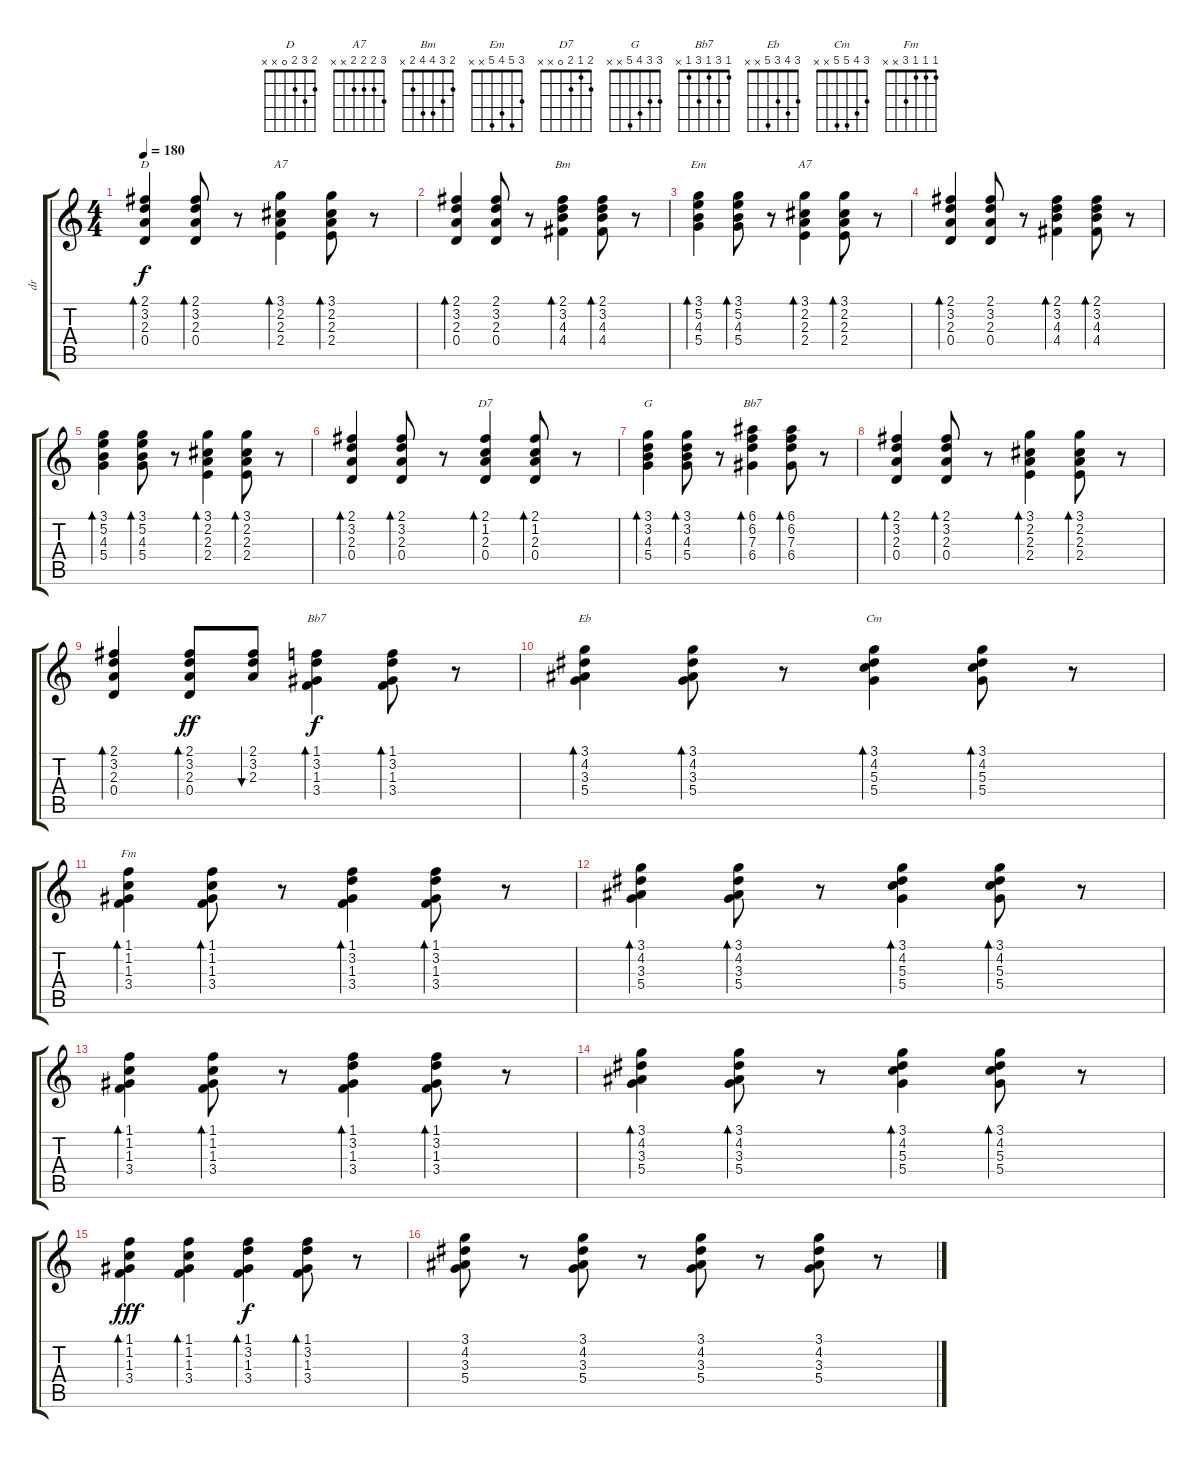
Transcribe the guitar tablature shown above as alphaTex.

\track ("dr" "dr") {instrument acousticguitarnylon}
\staff {score tabs}
\tuning (E4 B3 G3 D3 A2 E2) {hide}
\chord ("D" 2 3 2 0 x x)
\chord ("A7" 3 2 2 2 0 x)
\chord ("Bm" 2 3 4 4 2 x)
\chord ("Em" 3 5 4 5 x x)
\chord ("A7" 3 2 2 2 x x)
\chord ("D7" 2 1 2 0 x x)
\chord ("G" 3 3 4 5 x x)
\chord ("Bb7" 6 6 7 6 x x) {firstfret 6}
\chord ("Bb7" 1 3 1 3 1 x)
\chord ("Eb" 3 4 3 5 x x)
\chord ("Cm" 3 4 5 5 x x)
\chord ("Fm" 1 1 1 3 x x)
\ts (4 4)
\tempo 180
\clef g2
\ks c
(2.1 3.2 2.3 0.4).4{bd 30 ch "D" dy f} (2.1 3.2 2.3 0.4).8{bd 30} r.8 (3.1 2.2 2.3 2.4).4{bd 30 ch "A7"} (3.1 2.2 2.3 2.4).8{bd 30} r.8 |
(2.1 3.2 2.3 0.4).4{bd 30} (2.1 3.2 2.3 0.4).8 r.8 (2.1 3.2 4.3 4.4).4{bd 30 ch "Bm"} (2.1 3.2 4.3 4.4).8{bd 30} r.8 |
(3.1 5.2 4.3 5.4).4{bd 30 ch "Em"} (3.1 5.2 4.3 5.4).8{bd 30} r.8 (3.1 2.2 2.3 2.4).4{bd 30 ch "A7"} (3.1 2.2 2.3 2.4).8{bd 30} r.8 |
(2.1 3.2 2.3 0.4).4{bd 30} (2.1 3.2 2.3 0.4).8 r.8 (2.1 3.2 4.3 4.4).4{bd 30} (2.1 3.2 4.3 4.4).8{bd 30} r.8 |
(3.1 5.2 4.3 5.4).4{bd 30} (3.1 5.2 4.3 5.4).8{bd 30} r.8 (3.1 2.2 2.3 2.4).4{bd 30} (3.1 2.2 2.3 2.4).8{bd 30} r.8 |
(2.1 3.2 2.3 0.4).4{bd 30} (2.1 3.2 2.3 0.4).8{bd 30} r.8 (2.1 1.2 2.3 0.4).4{bd 30 ch "D7"} (2.1 1.2 2.3 0.4).8{bd 30} r.8 |
(3.1 3.2 4.3 5.4).4{bd 30 ch "G"} (3.1 3.2 4.3 5.4).8{bd 30} r.8 (6.1 6.2 7.3 6.4).4{bd 30 ch "Bb7"} (6.1 6.2 7.3 6.4).8{bd 30} r.8 |
(2.1 3.2 2.3 0.4).4{bd 60} (2.1 3.2 2.3 0.4).8{bd 60} r.8 (3.1 2.2 2.3 2.4).4{bd 30} (3.1 2.2 2.3 2.4).8{bd 30} r.8 |
(2.1 3.2 2.3 0.4).4{bd 30} (2.1 3.2 2.3 0.4).8{bd 30 dy ff} (2.1 3.2 2.3).8{bu 30} (1.1 3.2 1.3 3.4).4{bd 30 ch "Bb7" dy f} (1.1 3.2 1.3 3.4).8{bd 30} r.8 |
(3.1 4.2 3.3 5.4).4{bd 30 ch "Eb"} (3.1 4.2 3.3 5.4).8{bd 30} r.8 (3.1 4.2 5.3 5.4).4{bd 30 ch "Cm"} (3.1 4.2 5.3 5.4).8{bd 30} r.8 |
(1.1 1.2 1.3 3.4).4{bd 30 ch "Fm"} (1.1 1.2 1.3 3.4).8{bd 30} r.8 (1.1 3.2 1.3 3.4).4{bd 30} (1.1 3.2 1.3 3.4).8{bd 30} r.8 |
(3.1 4.2 3.3 5.4).4{bd 30} (3.1 4.2 3.3 5.4).8{bd 30} r.8 (3.1 4.2 5.3 5.4).4{bd 30} (3.1 4.2 5.3 5.4).8{bd 30} r.8 |
(1.1 1.2 1.3 3.4).4{bd 30} (1.1 1.2 1.3 3.4).8{bd 30} r.8 (1.1 3.2 1.3 3.4).4{bd 30} (1.1 3.2 1.3 3.4).8{bd 30} r.8 |
(3.1 4.2 3.3 5.4).4{bd 30} (3.1 4.2 3.3 5.4).8{bd 30} r.8 (3.1 4.2 5.3 5.4).4{bd 30} (3.1 4.2 5.3 5.4).8{bd 30} r.8 |
(1.1 1.2 1.3 3.4).4{bd 30 dy fff} (1.1 1.2 1.3 3.4).4{bd 30} (1.1 3.2 1.3 3.4).4{bd 30 dy f} (1.1 3.2 1.3 3.4).8{bd 30} r.8 |
(3.1 4.2 3.3 5.4).8 r.8 (3.1 4.2 3.3 5.4).8 r.8 (3.1 4.2 3.3 5.4).8 r.8 (3.1 4.2 3.3 5.4).8 r.8
